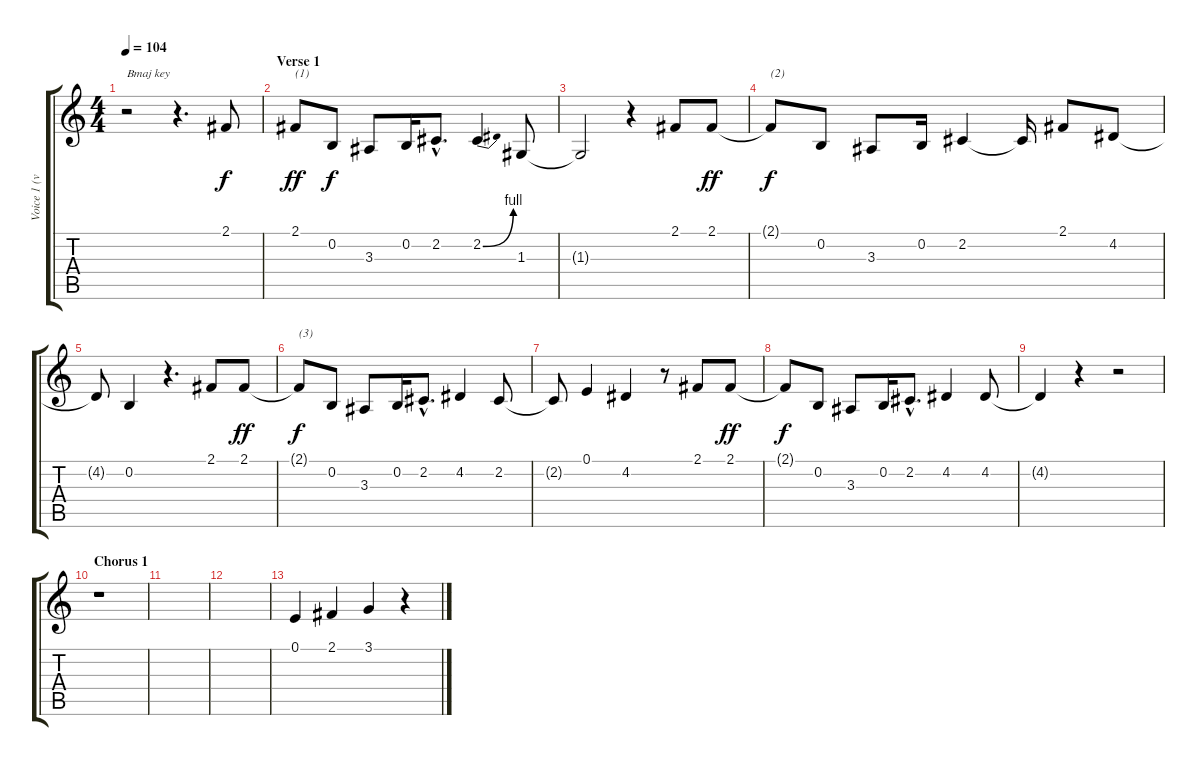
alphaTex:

\track ("Voice 1 (verses)" "Voice 1 (v") {instrument clarinet}
\staff {score tabs}
\tuning (E4 B3 G3 D3 A2 E2) {hide}
\ts (4 4)
\tempo 104
\clef g2
\ks c
r.2{txt "Bmaj key" dy f instrument clarinet} r.4{d} 2.1.8 |
\section ("" "Verse 1")
2.1.8{txt "(1)" dy ff} 0.2.8{dy f} 3.3.8 0.2.16 2.2{hac}.8{d} 2.2{be (bend 0 0 60 4)}.4 1.3.8 |
1.3{t}.2 r.4 2.1.8 2.1.8{dy ff} |
2.1{t}.8{txt "(2)" dy f} 0.2.8 3.3.8 0.2.16 2.2.4 2.2{t}.16 2.1.8 4.2.8 |
4.2{t}.8 0.2.4 r.4{d} 2.1.8 2.1.8{dy ff} |
2.1{t}.8{txt "(3)" dy f} 0.2.8 3.3.8 0.2.16 2.2{hac}.8{d} 4.2.4 2.2.8 |
2.2{t}.8 0.1.4 4.2.4 r.8 2.1.8 2.1.8{dy ff} |
2.1{t}.8{dy f} 0.2.8 3.3.8 0.2.16 2.2{hac}.8{d} 4.2.4 4.2.8 |
4.2{t}.4 r.4 r.2 |
\section ("" "Chorus 1")
r.1 |
|
|
0.1.4 2.1.4 3.1.4 r.4
